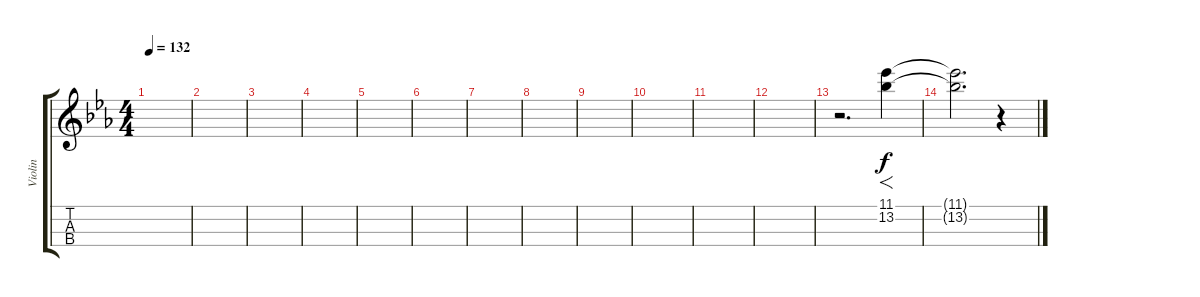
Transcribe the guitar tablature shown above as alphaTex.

\track ("Violin" "Violin") {instrument violin}
\staff {score tabs}
\tuning (E5 A4 G3 A2) {hide}
\ts (4 4)
\tempo 132
\clef g2
\ks eb
|
|
|
|
|
|
|
|
|
|
|
|
r.2{d} (11.1 13.2).4{f} |
(11.1{t} 13.2{t}).2{d} r.4
